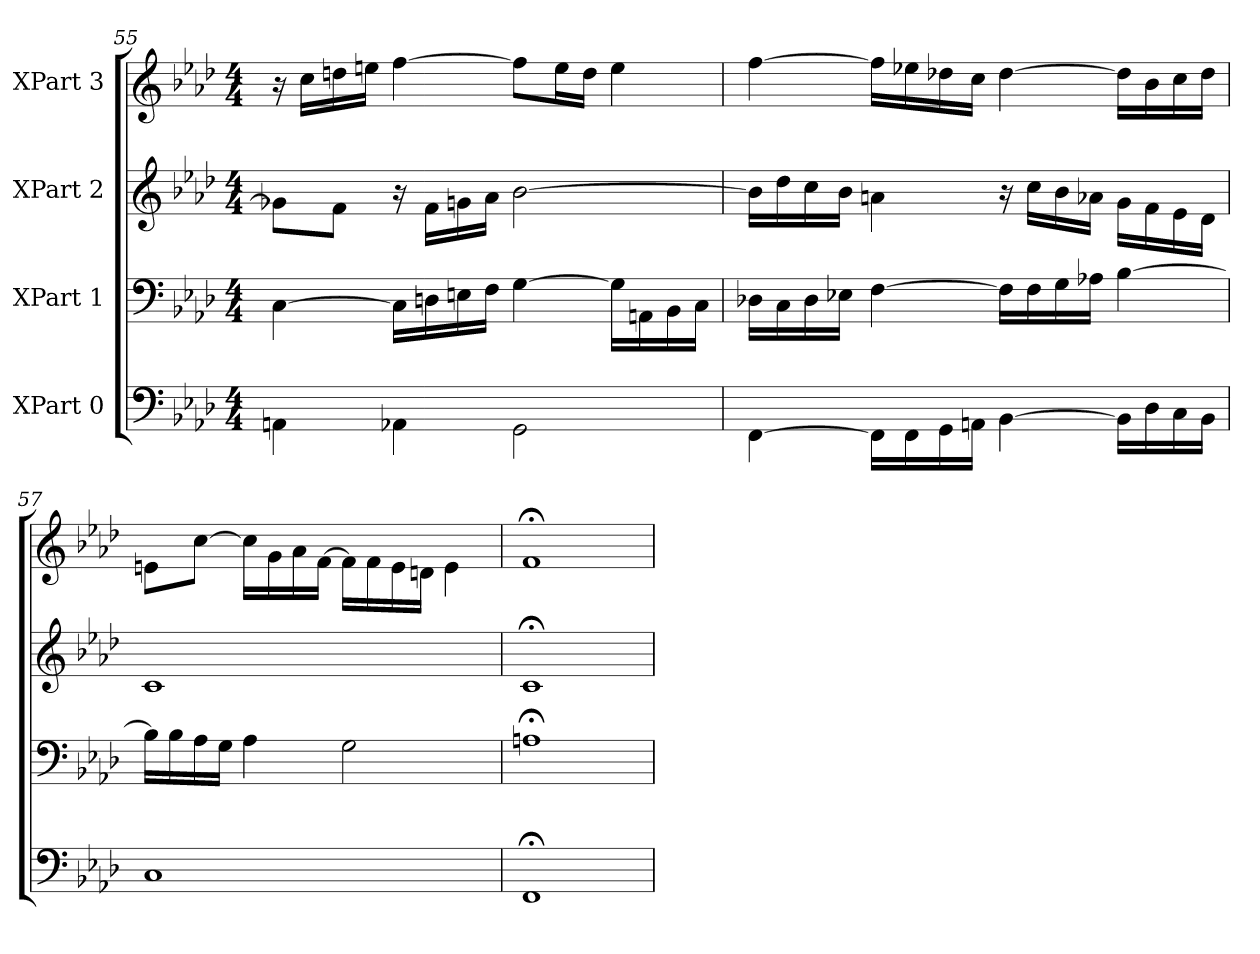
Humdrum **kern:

**kern	**kern	**kern	**kern
*part4	*part3	*part2	*part1
*staff4	*staff3	*staff2	*staff1
*I"XPart 0	*I"XPart 1	*I"XPart 2	*I"XPart 3
*clefF4	*clefF4	*clefG2	*clefG2
*k[b-e-a-d-]	*k[b-e-a-d-]	*k[b-e-a-d-]	*k[b-e-a-d-]
*M4/4	*M4/4	*M4/4	*M4/4
=55	=55	=55	=55
4AAn\	[4C\	8g-X\L]	16r
.	.	.	16cc\L
.	.	8f\J	16ddn\
.	.	.	16een\J
4AA-X\	16C\L]	16r	[4ff\
.	16Dn\	16f\L	.
.	16En\	16gn\	.
.	16F\J	16a-\J	.
2GG\	[4G\	[2b-\	8ff\L]
.	.	.	16ee\
.	.	.	16dd\J
.	16G\L]	.	4ee\
.	16AAn\	.	.
.	16BB-\	.	.
.	16C\J	.	.
=56	=56	=56	=56
[4FF\	16D-X\L	16b-\L]	[4ff\
.	16C\	16dd-\	.
.	16D-\	16cc\	.
.	16E-X\J	16b-\J	.
16FF\L]	[4F\	4an\	16ff\L]
16FF\	.	.	16ee-X\
16GG\	.	.	16dd-X\
16AAn\J	.	.	16cc\J
[4BB-\	16F\L]	16r	[4dd-\
.	16F\	16cc\L	.
.	16G\	16b-\	.
.	16A-X\J	16a-X\J	.
16BB-\L]	[4B-\	16g\L	16dd-\L]
16D-\	.	16f\	16b-\
16C\	.	16e-\	16cc\
16BB-\J	.	16d-\J	16dd-\J
=57	=57	=57	=57
1C\	16B-\L]	1c\	8en\L
.	16B-\	.	.
.	16A-\	.	[8cc\J
.	16G\J	.	.
.	4A-\	.	16cc\L]
.	.	.	16g\
.	.	.	16a-\
.	.	.	[16f\J
.	2G\	.	16f\L]
.	.	.	16f\
.	.	.	16e\
.	.	.	16dn\J
.	.	.	4e\
=58	=58	=58	=58
1FF;<\	1An;<\	1c;<\	1f;<\
=	=	=	=
*-	*-	*-	*-
